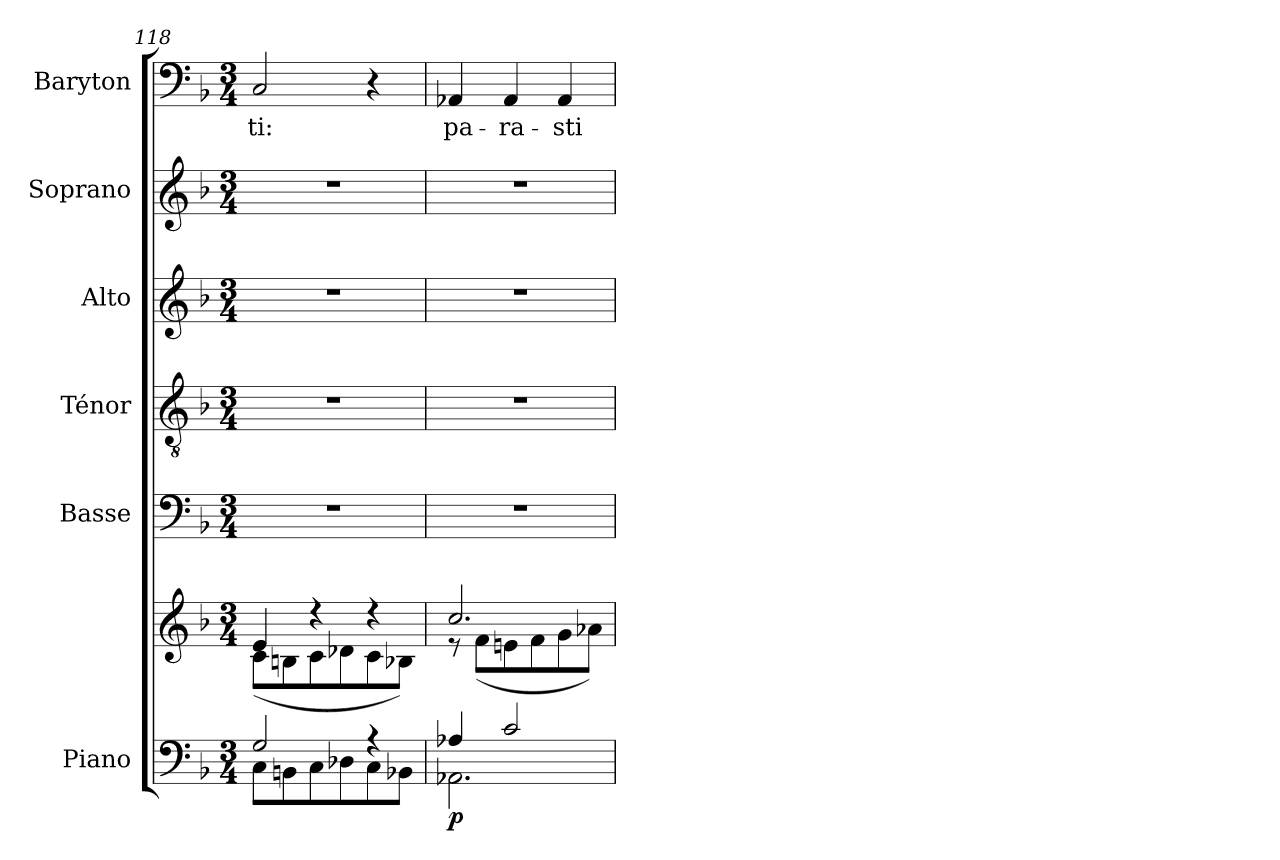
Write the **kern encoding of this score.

**kern	**kern	**dynam	**kern	**kern	**kern	**kern	**kern	**text
*part6	*part6	*part6	*part5	*part4	*part3	*part2	*part1	*part1
*staff7	*staff6	*staff6/7	*staff5	*staff4	*staff3	*staff2	*staff1	*staff1
*I"Piano	*	*	*I"Basse	*I"Ténor	*I"Alto	*I"Soprano	*I"Baryton	*
*I'Pno.	*	*	*I'B.	*I'T.	*I'Alt.	*I'So.	*I'Bar.	*
*clefF4	*clefG2	*	*clefF4	*clefGv2	*clefG2	*clefG2	*clefF4	*
*k[b-]	*k[b-]	*	*k[b-]	*k[b-]	*k[b-]	*k[b-]	*k[b-]	*
*M3/4	*M3/4	*	*M3/4	*M3/4	*M3/4	*M3/4	*M3/4	*
=118	=118	=118	=118	=118	=118	=118	=118	=118
*^	*^	*	*	*	*	*	*	*
!	!	!	!	!	!	!	!	!	!	!LO:LY:b
2G/	8C\L	4e/	(8c\L	.	2.r	2.r	2.r	2.r	2C/	-ti:
.	8BBn\	.	8Bn\	.	.	.	.	.	.	.
.	8C\	4r	8c\	.	.	.	.	.	.	.
.	8D-X\	.	8d-X\	.	.	.	.	.	.	.
4r	8C\	4r	8c\	.	.	.	.	.	4r	.
.	8BB-X\J	.	8B-X\J)	.	.	.	.	.	.	.
!!LO:LB:g=z
=119	=119	=119	=119	=119	=119	=119	=119	=119	=119	=119
!	!	!	!	!LO:DY:b=2	!	!	!	!	!	!LO:LY:b
4A-X/	2.AA-X\	2.cc/	8r	p	2.r	2.r	2.r	2.r	4AA-X/	pa-
.	.	.	(8f\L	.	.	.	.	.	.	.
!	!	!	!	!	!	!	!	!	!	!LO:LY:b
2c/	.	.	8en\	.	.	.	.	.	4AA-/	-ra-
.	.	.	8f\	.	.	.	.	.	.	.
!	!	!	!	!	!	!	!	!	!	!LO:LY:b
.	.	.	8g\	.	.	.	.	.	4AA-/	-sti
.	.	.	8a-X\J)	.	.	.	.	.	.	.
*v	*v	*	*	*	*	*	*	*	*	*
*	*v	*v	*	*	*	*	*	*	*
=	=	=	=	=	=	=	=	=
*-	*-	*-	*-	*-	*-	*-	*-	*-
